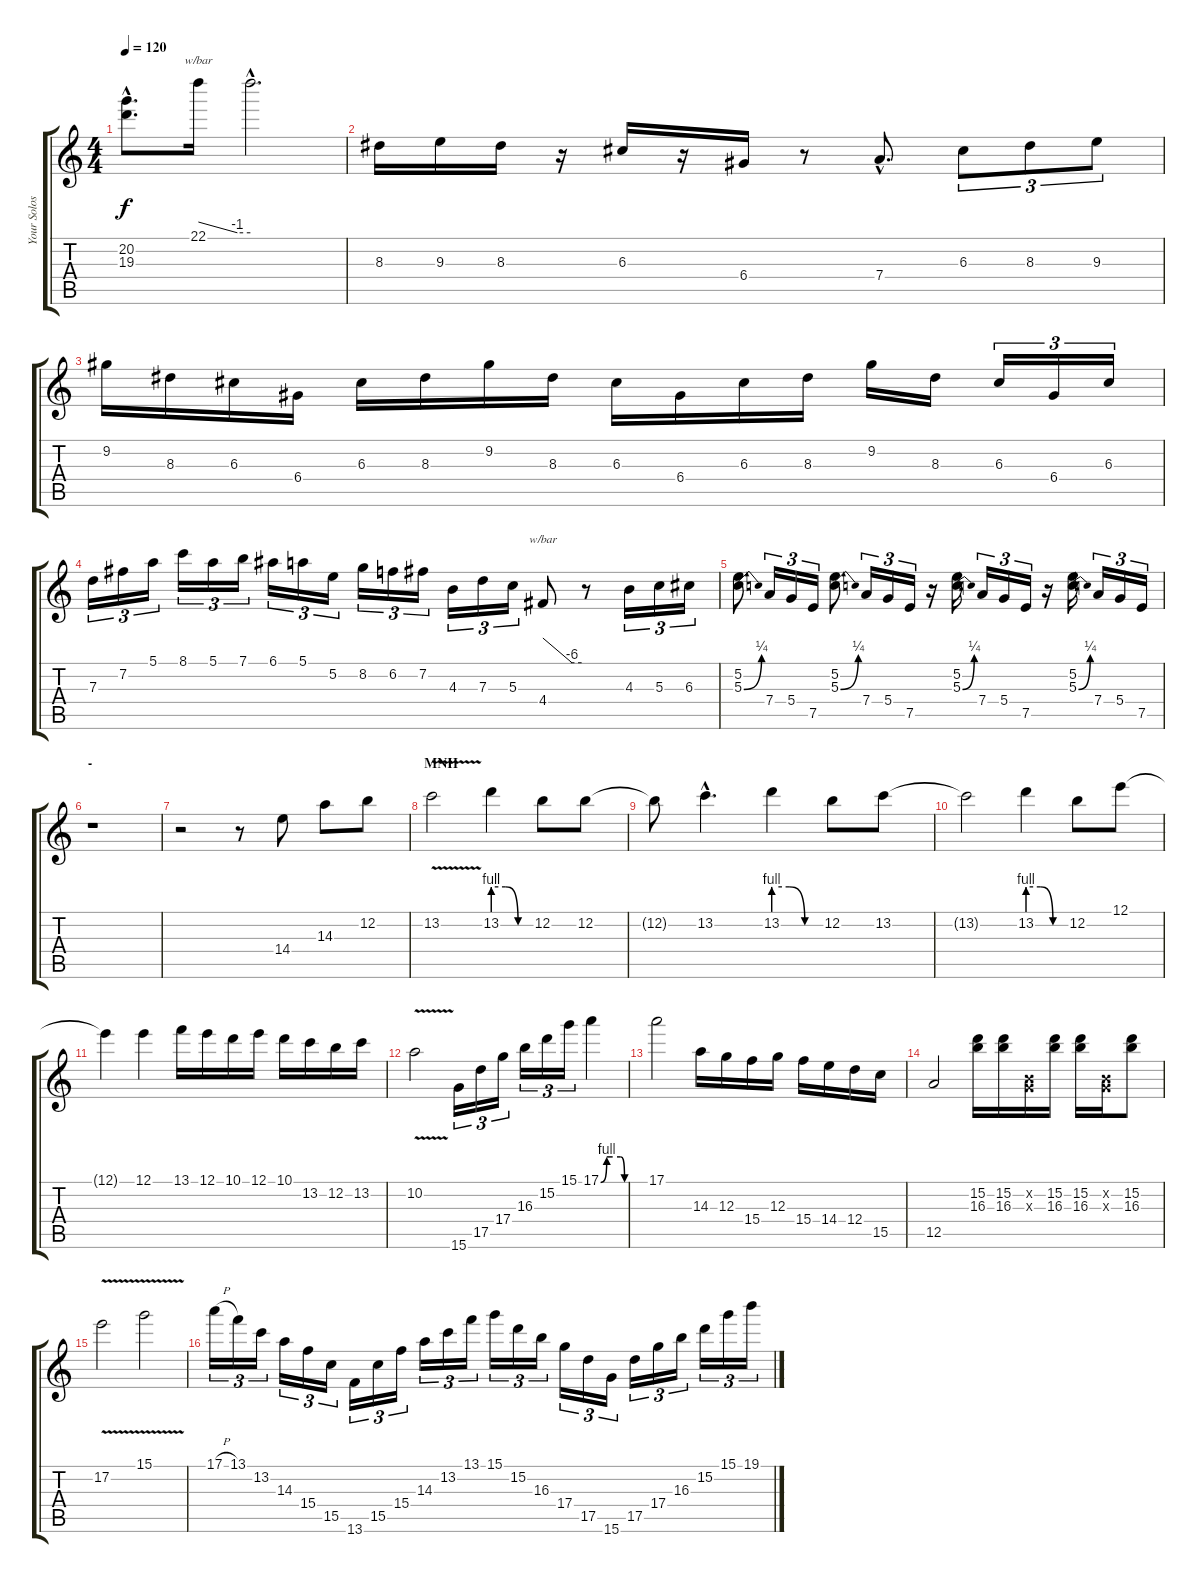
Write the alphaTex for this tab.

\track ("Your Solos Here!" "Your Solos") {instrument overdrivenguitar}
\staff {score tabs}
\tuning (E4 B3 G3 D3 A2 E2) {hide}
\ts (4 4)
\tempo 120
\clef g2
\ks c
(20.2{hac t} 19.3{hac t}).8{d dy f} 22.1.16{tbe (custom default 0 0 45 -4 60 -4)} 22.1{hac t}.2{d} |
8.3.16 9.3.16 8.3.16 r.16 6.3.16 r.16 6.4.16 r.8 7.4{hac}.8{d} 6.3.8{tu (3 2)} 8.3.8{tu (3 2)} 9.3.8{tu (3 2)} |
9.2.16 8.3.16 6.3.16 6.4.16 6.3.16 8.3.16 9.2.16 8.3.16 6.3.16 6.4.16 6.3.16 8.3.16 9.2.16 8.3.16 6.3.16{tu (3 2)} 6.4.16{tu (3 2)} 6.3.16{tu (3 2)} |
7.3.16{tu (3 2)} 7.2.16{tu (3 2)} 5.1.16{tu (3 2)} 8.1.16{tu (3 2)} 5.1.16{tu (3 2)} 7.1.16{tu (3 2)} 6.1.16{tu (3 2)} 5.1.16{tu (3 2)} 5.2.16{tu (3 2)} 8.2.16{tu (3 2)} 6.2.16{tu (3 2)} 7.2.16{tu (3 2)} 4.3.16{tu (3 2)} 7.3.16{tu (3 2)} 5.3.16{tu (3 2)} 4.4.8{tbe (custom default 0 0 45 -24 60 -24)} r.8 4.3.16{tu (3 2)} 5.3.16{tu (3 2)} 6.3.16{tu (3 2)} |
(5.2 5.3{be (bend 0 0 60 1)}).8 7.4.16{tu (3 2)} 5.4.16{tu (3 2)} 7.5.16{tu (3 2)} (5.2 5.3{be (bend 0 0 60 1)}).8 7.4.16{tu (3 2)} 5.4.16{tu (3 2)} 7.5.16{tu (3 2)} r.16 (5.2 5.3{be (bend 0 0 60 1)}).16 7.4.16{tu (3 2)} 5.4.16{tu (3 2)} 7.5.16{tu (3 2)} r.16 (5.2 5.3{be (bend 0 0 60 1)}).16 7.4.16{tu (3 2)} 5.4.16{tu (3 2)} 7.5.16{tu (3 2)} |
\section ("" "-")
r.1 |
r.2{instrument distortionguitar} r.8 14.4.8 14.3.8 12.2.8 |
\section ("" "MNH")
13.2{v}.2 13.2{be (custom 0 4 20 4 40 0 60 0)}.4 12.2.8 12.2.8 |
12.2{t}.8 13.2{hac}.4{d} 13.2{be (custom 0 4 20 4 40 0 60 0)}.4 12.2.8 13.2.8 |
13.2{t}.2 13.2{be (custom 0 4 20 4 40 0 60 0)}.4 12.2.8 12.1.8 |
12.1{t}.4 12.1.4 13.1.16 12.1.16 10.1.16 12.1.16 10.1.16 13.2.16 12.2.16 13.2.16 |
10.2{v}.2 15.6.16{tu (3 2)} 17.5.16{tu (3 2)} 17.4.16{tu (3 2)} 16.3.16{tu (3 2)} 15.2.16{tu (3 2)} 15.1.16{tu (3 2)} 17.1{be (custom 0 0 15 4 30 4 50 4 60 0)}.4 |
17.1.2 14.3.16 12.3.16 15.4.16 12.3.16 15.4.16 14.4.16 12.4.16 15.5.16 |
12.5.2 (15.2 16.3).16 (15.2 16.3).16 (0.2{x} 0.3{x}).16 (15.2 16.3).16 (15.2 16.3).16 (0.2{x} 0.3{x}).16 (15.2 16.3).8 |
17.2{v}.2 15.1{v}.2 |
17.1{h}.16{tu (3 2)} 13.1.16{tu (3 2)} 13.2.16{tu (3 2)} 14.3.16{tu (3 2)} 15.4.16{tu (3 2)} 15.5.16{tu (3 2)} 13.6.16{tu (3 2)} 15.5.16{tu (3 2)} 15.4.16{tu (3 2)} 14.3.16{tu (3 2)} 13.2.16{tu (3 2)} 13.1.16{tu (3 2)} 15.1.16{tu (3 2)} 15.2.16{tu (3 2)} 16.3.16{tu (3 2)} 17.4.16{tu (3 2)} 17.5.16{tu (3 2)} 15.6.16{tu (3 2)} 17.5.16{tu (3 2)} 17.4.16{tu (3 2)} 16.3.16{tu (3 2)} 15.2.16{tu (3 2)} 15.1.16{tu (3 2)} 19.1{h}.16{tu (3 2)}
